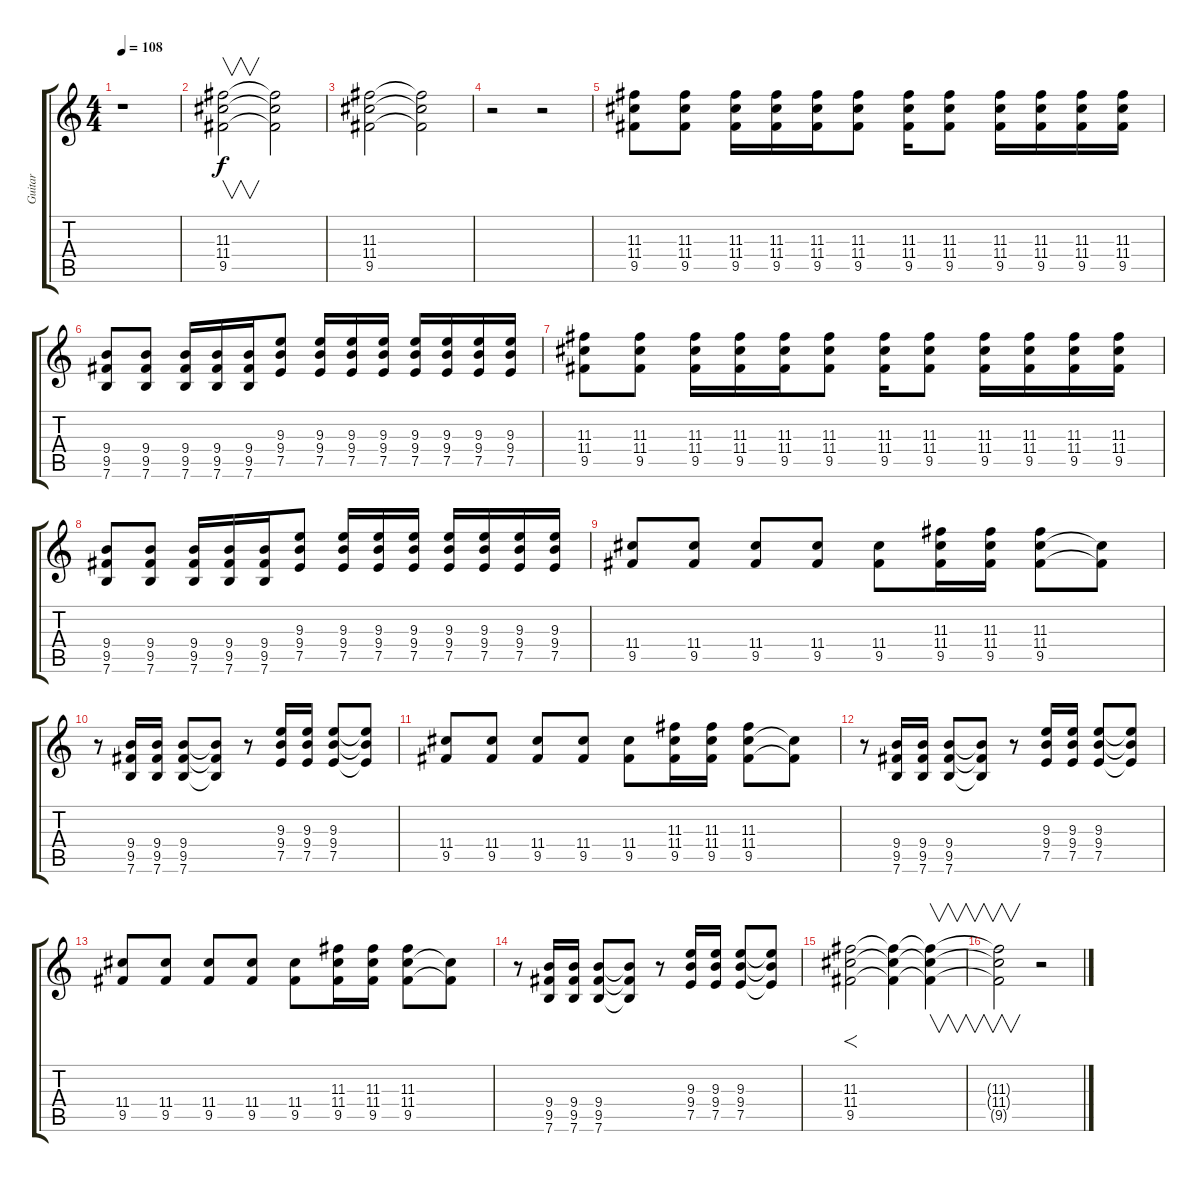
\track ("Guitar" "Guitar") {instrument distortionguitar}
\staff {score tabs}
\tuning (E4 B3 G3 D3 A2 E2) {hide}
\ts (4 4)
\tempo 108
\clef g2
\ks c
r.1{dy f instrument distortionguitar} |
(11.3 11.4 9.5).2{v} (11.3{t} 11.4{t} 9.5{t}).2 |
(11.3 11.4 9.5).2 (11.3{t} 11.4{t} 9.5{t}).2 |
r.2 r.2 |
(11.3 11.4 9.5).8{instrument distortionguitar} (11.3 11.4 9.5).8 (11.3 11.4 9.5).16 (11.3 11.4 9.5).16 (11.3 11.4 9.5).16 (11.3 11.4 9.5).8 (11.3 11.4 9.5).16 (11.3 11.4 9.5).8 (11.3 11.4 9.5).16 (11.3 11.4 9.5).16 (11.3 11.4 9.5).16 (11.3 11.4 9.5).16 |
(9.4 9.5 7.6).8 (9.4 9.5 7.6).8 (9.4 9.5 7.6).16 (9.4 9.5 7.6).16 (9.4 9.5 7.6).16 (9.3 9.4 7.5).8 (9.3 9.4 7.5).16 (9.3 9.4 7.5).16 (9.3 9.4 7.5).16 (9.3 9.4 7.5).16 (9.3 9.4 7.5).16 (9.3 9.4 7.5).16 (9.3 9.4 7.5).16 |
(11.3 11.4 9.5).8 (11.3 11.4 9.5).8 (11.3 11.4 9.5).16 (11.3 11.4 9.5).16 (11.3 11.4 9.5).16 (11.3 11.4 9.5).8 (11.3 11.4 9.5).16 (11.3 11.4 9.5).8 (11.3 11.4 9.5).16 (11.3 11.4 9.5).16 (11.3 11.4 9.5).16 (11.3 11.4 9.5).16 |
(9.4 9.5 7.6).8 (9.4 9.5 7.6).8 (9.4 9.5 7.6).16 (9.4 9.5 7.6).16 (9.4 9.5 7.6).16 (9.3 9.4 7.5).8 (9.3 9.4 7.5).16 (9.3 9.4 7.5).16 (9.3 9.4 7.5).16 (9.3 9.4 7.5).16 (9.3 9.4 7.5).16 (9.3 9.4 7.5).16 (9.3 9.4 7.5).16 |
(11.4 9.5).8 (11.4 9.5).8 (11.4 9.5).8 (11.4 9.5).8 (11.4 9.5).8 (11.3 11.4 9.5).16 (11.3 11.4 9.5).16 (11.3 11.4 9.5).8 (11.4{t} 9.5{t}).8 |
r.8 (9.4 9.5 7.6).16 (9.4 9.5 7.6).16 (9.4 9.5 7.6).8 (9.4{t} 9.5{t} 7.6{t}).8 r.8 (9.3 9.4 7.5).16 (9.3 9.4 7.5).16 (9.3 9.4 7.5).8 (9.3{t} 9.4{t} 7.5{t}).8 |
(11.4 9.5).8 (11.4 9.5).8 (11.4 9.5).8 (11.4 9.5).8 (11.4 9.5).8 (11.3 11.4 9.5).16 (11.3 11.4 9.5).16 (11.3 11.4 9.5).8 (11.4{t} 9.5{t}).8 |
r.8 (9.4 9.5 7.6).16 (9.4 9.5 7.6).16 (9.4 9.5 7.6).8 (9.4{t} 9.5{t} 7.6{t}).8 r.8 (9.3 9.4 7.5).16 (9.3 9.4 7.5).16 (9.3 9.4 7.5).8 (9.3{t} 9.4{t} 7.5{t}).8 |
(11.4 9.5).8 (11.4 9.5).8 (11.4 9.5).8 (11.4 9.5).8 (11.4 9.5).8 (11.3 11.4 9.5).16 (11.3 11.4 9.5).16 (11.3 11.4 9.5).8 (11.4{t} 9.5{t}).8 |
r.8 (9.4 9.5 7.6).16 (9.4 9.5 7.6).16 (9.4 9.5 7.6).8 (9.4{t} 9.5{t} 7.6{t}).8 r.8 (9.3 9.4 7.5).16 (9.3 9.4 7.5).16 (9.3 9.4 7.5).8 (9.3{t} 9.4{t} 7.5{t}).8 |
(11.3 11.4 9.5).2{f} (11.3{t} 11.4{t} 9.5{t}).4 (11.3{t} 11.4{t} 9.5{t}).4{v} |
(11.3{t} 11.4{t} 9.5{t}).2{v} r.2
